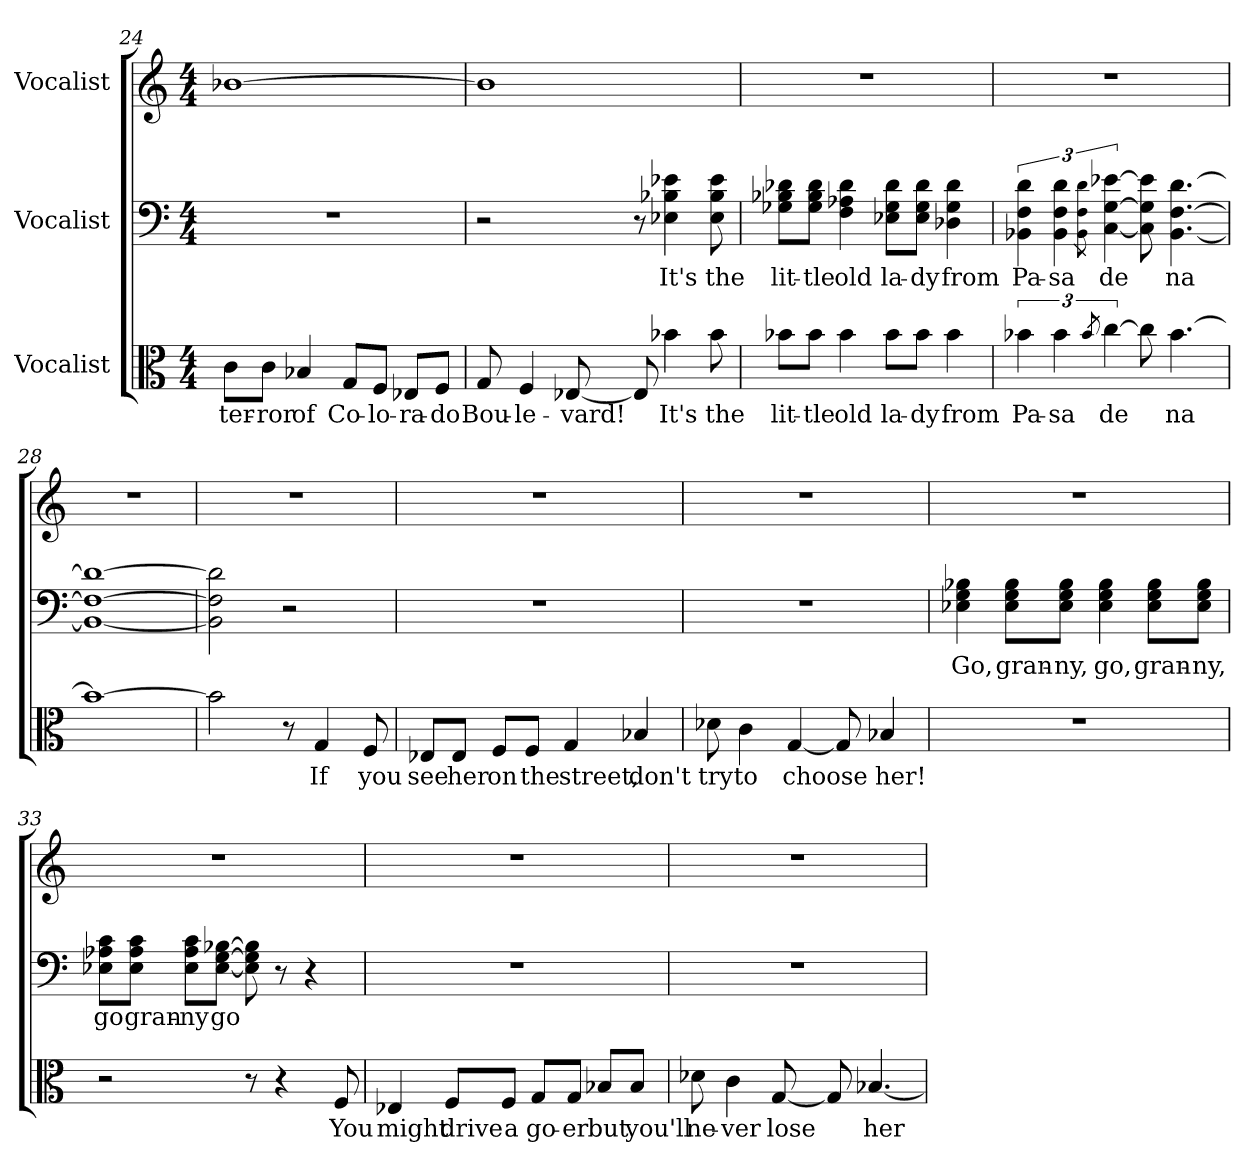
**kern	**text	**kern	**text	**kern	**text
*part3	*part3	*part2	*part2	*part1	*part1
*staff3	*staff3	*staff2	*staff2	*staff1	*staff1
*I"Vocalist	*	*I"Vocalist	*	*I"Vocalist	*
*clefC3	*	*clefF4	*	*clefG2	*
*M4/4	*	*M4/4	*	*M4/4	*
=24	=24	=24	=24	=24	=24
8c\L	ter-	1r	.	[1b-X	_
8c\J	-ror	.	.	.	.
4B-X	of	.	.	.	.
8G/L	Co-	.	.	.	.
8F/J	-lo-	.	.	.	.
8E-X/L	-ra-	.	.	.	.
8F/J	-do	.	.	.	.
=25	=25	=25	=25	=25	=25
8G	Bou-	2r	.	1b-]	_
4F	-le-	.	.	.	.
[8E-X	-vard!	.	.	.	.
8E-]	_	8r	.	.	.
4b-X	It's	4E-X 4B-X 4e-X	It's	.	.
8b-	the	8E- 8B- 8e-	the	.	.
=26	=26	=26	=26	=26	=26
8b-X\L	lit-	8G-X\ 8B-X\ 8d-X\L	lit-	1r	.
8b-\J	-tle	8G-\ 8B-\ 8d-\J	-tle	.	.
4b-	old	4F 4A-X 4d-	old	.	.
8b-\L	la-	8E-X\ 8G-\ 8d-\L	la-	.	.
8b-\J	-dy	8E-\ 8G-\ 8d-\J	-dy	.	.
4b-	from	4D-X 4G- 4d-	from	.	.
=27	=27	=27	=27	=27	=27
6b-X	Pa-	6BB-X 6F 6d	Pa-	1r	.
6b-	-sa-	6BB- 6F 6d	-sa-	.	.
8qb-	_	8qBB- 8qF 8qd	_	.	.
[6cc	-de	[6C [6G [6e-X	-de	.	.
8cc]	_	8C] 8G] 8e-]	_	.	.
[4.b-	na	[4.BB- [4.F [4.d	na	.	.
=28	=28	=28	=28	=28	=28
1b-_	_	1BB-_ 1F_ 1d_	_	1r	.
=29	=29	=29	=29	=29	=29
2b-]	_	2BB-] 2F] 2d]	_	1r	.
8r	.	2r	.	.	.
4G	If	.	.	.	.
8F	you	.	.	.	.
=30	=30	=30	=30	=30	=30
8E-X/L	see	1r	.	1r	.
8E-/J	her	.	.	.	.
8F/L	on	.	.	.	.
8F/J	the	.	.	.	.
4G	street,	.	.	.	.
4B-X	don't	.	.	.	.
=31	=31	=31	=31	=31	=31
8d-X	try	1r	.	1r	.
4c	to	.	.	.	.
[4G	choose	.	.	.	.
8G]	_	.	.	.	.
4B-X	her!	.	.	.	.
=32	=32	=32	=32	=32	=32
1r	.	4E-X 4G 4B-X	Go,	1r	.
.	.	8E-\ 8G\ 8B-\L	gran-	.	.
.	.	8E-\ 8G\ 8B-\J	-ny,	.	.
.	.	4E- 4G 4B-	go,	.	.
.	.	8E-\ 8G\ 8B-\L	gran-	.	.
.	.	8E-\ 8G\ 8B-\J	-ny,	.	.
=33	=33	=33	=33	=33	=33
2r	.	8E-X\ 8A-X\ 8c\L	go	1r	.
.	.	8E-\ 8A-\ 8c\J	gran-	.	.
.	.	8E-\ 8A-\ 8c\L	-ny	.	.
.	.	[8E-\ [8G\ [8B-X\J	go	.	.
8r	.	8E-] 8G] 8B-]	_	.	.
4r	.	8r	.	.	.
.	.	4r	.	.	.
8F	You	.	.	.	.
=34	=34	=34	=34	=34	=34
4E-X	might	1r	.	1r	.
8F/L	drive	.	.	.	.
8F/J	a	.	.	.	.
8G/L	go-	.	.	.	.
8G/J	-er	.	.	.	.
8B-X/L	but	.	.	.	.
8B-/J	you'll	.	.	.	.
=35	=35	=35	=35	=35	=35
8d-X	ne-	1r	.	1r	.
4c	-ver	.	.	.	.
[8G	lose	.	.	.	.
8G]	_	.	.	.	.
[4.B-X	her	.	.	.	.
=	=	=	=	=	=
*-	*-	*-	*-	*-	*-
